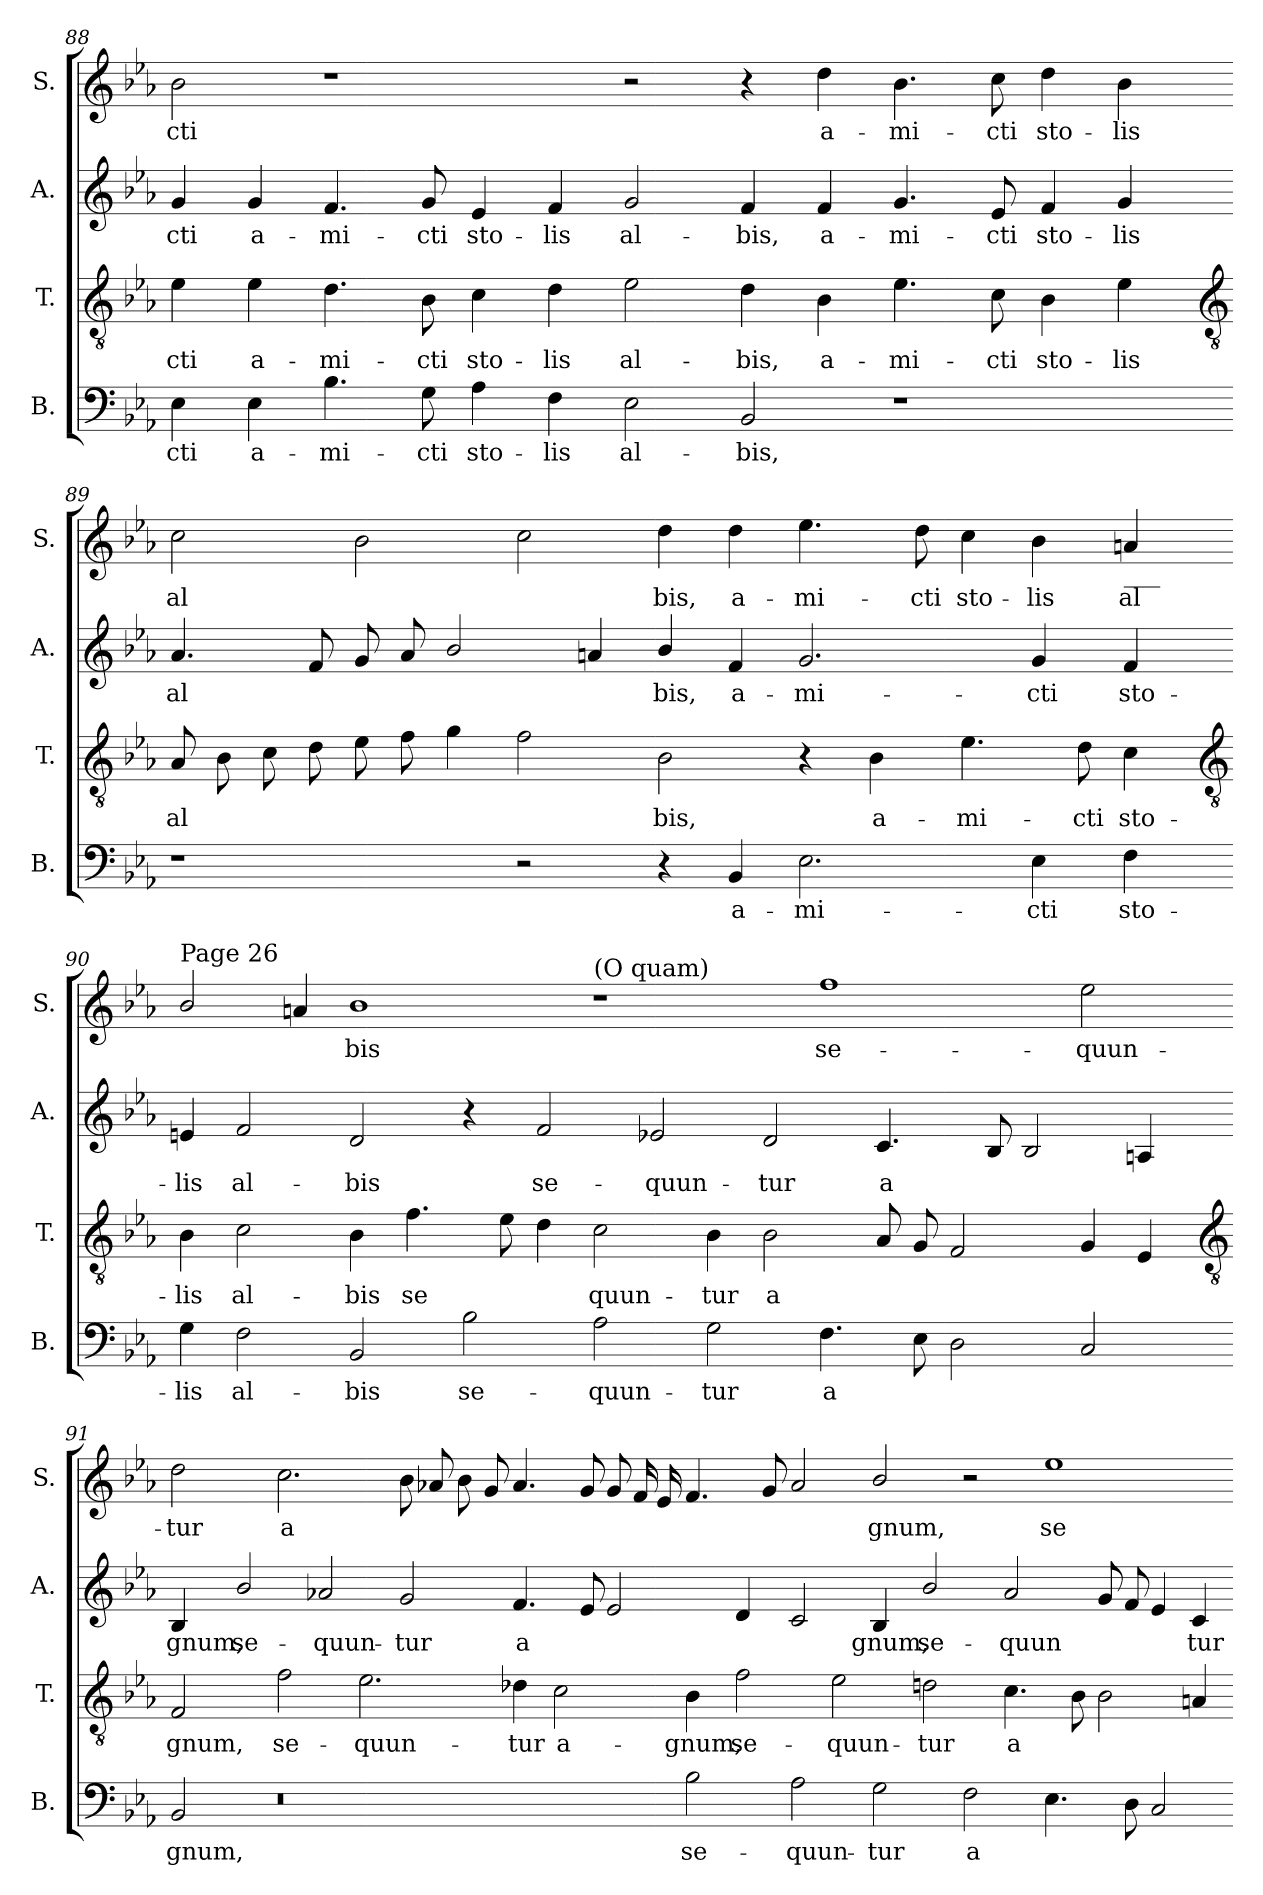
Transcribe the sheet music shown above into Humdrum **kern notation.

**kern	**text	**kern	**text	**kern	**text	**kern	**text
*part4	*part4	*part3	*part3	*part2	*part2	*part1	*part1
*staff4	*staff4	*staff3	*staff3	*staff2	*staff2	*staff1	*staff1
*I"B.	*	*I"T.	*	*I"A.	*	*I"S.	*
*I'B.	*	*I'T.	*	*I'A.	*	*I'S.	*
!!LO:LB:g=z
*clefF4	*	*clefGv2	*	*clefG2	*	*clefG2	*
*k[b-e-a-]	*	*k[b-e-a-]	*	*k[b-e-a-]	*	*k[b-e-a-]	*
*E-:	*	*E-:	*	*E-:	*	*E-:	*
=88	=88	=88	=88	=88	=88	=88	=88
!	!LO:LY:b	!	!LO:LY:b	!	!LO:LY:b	!	!LO:LY:b
4E-	-cti	4e-	cti	4g	cti	2b-	-cti
!	!LO:LY:b	!	!LO:LY:b	!	!LO:LY:b	!	!
4E-	a-	4e-	a-	4g	a-	.	.
!	!LO:LY:b	!	!LO:LY:b	!	!LO:LY:b	!	!
4.B-	-mi-	4.d	-mi-	4.f	-mi-	1r	.
!	!LO:LY:b	!	!LO:LY:b	!	!LO:LY:b	!	!
8G	-cti	8B-	-cti	8g	-cti	.	.
!	!LO:LY:b	!	!LO:LY:b	!	!LO:LY:b	!	!
4A-	sto-	4c	sto-	4e-	sto-	.	.
!	!LO:LY:b	!	!LO:LY:b	!	!LO:LY:b	!	!
4F	-lis	4d	-lis	4f	-lis	.	.
!	!LO:LY:b	!	!LO:LY:b	!	!LO:LY:b	!	!
2E-	al-	2e-	al-	2g	al-	2r	.
!	!LO:LY:b	!	!LO:LY:b	!	!LO:LY:b	!	!
2BB-	-bis,	4d	-bis,	4f	-bis,	4r	.
!	!	!	!LO:LY:b	!	!LO:LY:b	!	!LO:LY:b
.	.	4B-	a-	4f	a-	4dd	a-
!	!	!	!LO:LY:b	!	!LO:LY:b	!	!LO:LY:b
1r	.	4.e-	-mi-	4.g	-mi-	4.b-	-mi-
!	!	!	!LO:LY:b	!	!LO:LY:b	!	!LO:LY:b
.	.	8c	-cti	8e-	-cti	8cc	-cti
!	!	!	!LO:LY:b	!	!LO:LY:b	!	!LO:LY:b
.	.	4B-	sto-	4f	sto-	4dd	sto-
!	!	!	!LO:LY:b	!	!LO:LY:b	!	!LO:LY:b
.	.	4e-	-lis	4g	-lis	4b-	-lis
!!LO:LB:g=z
=89-	=89-	=89-	=89-	=89-	=89-	=89-	=89-
*	*	*clefGv2	*	*	*	*	*
!	!	!	!LO:LY:b	!	!LO:LY:b	!	!LO:LY:b
1r	.	8A-	al	4.a-	al	2cc	al
.	.	8B-	.	.	.	.	.
.	.	8c	.	.	.	.	.
.	.	8d	.	8f	.	.	.
.	.	8e-	.	8g	.	2b-	.
.	.	8f	.	8a-/	.	.	.
.	.	4g	.	2b-/	.	.	.
2r	.	2f	.	.	.	2cc	.
.	.	.	.	4an/	.	.	.
!	!	!	!LO:LY:b	!	!LO:LY:b	!	!LO:LY:b
4r	.	2B-	bis,	4b-/	bis,	4dd	bis,
!	!LO:LY:b	!	!	!	!LO:LY:b	!	!LO:LY:b
4BB-	a-	.	.	4f	a-	4dd	a-
!	!LO:LY:b	!	!	!	!LO:LY:b	!	!LO:LY:b
2.E-	-mi-	4r	.	2.g	-mi-	4.ee-	-mi-
!	!	!	!LO:LY:b	!	!	!	!
.	.	4B-	a-	.	.	.	.
!	!	!	!	!	!	!	!LO:LY:b
.	.	.	.	.	.	8dd	-cti
!	!	!	!LO:LY:b	!	!	!	!LO:LY:b
.	.	4.e-	-mi-	.	.	4cc	sto-
!	!LO:LY:b	!	!	!	!LO:LY:b	!	!LO:LY:b
4E-	-cti	.	.	4g	-cti	4b-	-lis
!	!	!	!LO:LY:b	!	!	!	!
.	.	8d	-cti	.	.	.	.
!	!	!	!	!	!	!LO:TX:b:t=___	!
!	!LO:LY:b	!	!LO:LY:b	!	!LO:LY:b	!	!LO:LY:b
4F	sto-	4c	sto-	4f	sto-	4an	al
!!LO:LB:g=z
=90-	=90-	=90-	=90-	=90-	=90-	=90-	=90-
*	*	*clefGv2	*	*	*	*	*
!	!	!	!	!	!	!LO:TX:a:t=Page 26	!
!	!LO:LY:b	!	!LO:LY:b	!	!LO:LY:b	!	!
4G	-lis	4B-	-lis	4en	-lis	2b-/	.
!	!LO:LY:b	!	!LO:LY:b	!	!LO:LY:b	!	!
2F	al-	2c	al-	2f	al-	.	.
.	.	.	.	.	.	4an	.
!	!LO:LY:b	!	!LO:LY:b	!	!LO:LY:b	!	!LO:LY:b
2BB-	-bis	4B-	-bis	2d	-bis	1b-	bis
!	!	!	!LO:LY:b	!	!	!	!
.	.	4.f	se	.	.	.	.
!	!LO:LY:b	!	!	!	!	!	!
2B-	se-	.	.	4r	.	.	.
.	.	8e-	.	.	.	.	.
!	!	!	!	!	!LO:LY:b	!	!
.	.	4d	.	2f	se-	.	.
!	!	!	!	!	!	!LO:TX:a:t=(O quam)	!
!	!LO:LY:b	!	!LO:LY:b	!	!	!	!
2A-	-quun-	2c	quun-	.	.	1r	.
!	!	!	!	!	!LO:LY:b	!	!
.	.	.	.	2e-X	-quun-	.	.
!	!LO:LY:b	!	!LO:LY:b	!	!	!	!
2G	-tur	4B-	-tur	.	.	.	.
!	!	!	!LO:LY:b	!	!LO:LY:b	!	!
.	.	2B-	a	2d	-tur	.	.
!	!LO:LY:b	!	!	!	!	!	!LO:LY:b
4.F	a	.	.	.	.	1ff	se-
!	!	!	!	!	!LO:LY:b	!	!
.	.	8A-	.	4.c	a	.	.
8E-	.	8G	.	.	.	.	.
2D	.	2F	.	.	.	.	.
.	.	.	.	8B-	.	.	.
.	.	.	.	2B-	.	.	.
!	!	!	!	!	!	!	!LO:LY:b
2C	.	4G	.	.	.	2ee-	-quun-
.	.	4E-	.	4An	.	.	.
!!LO:LB:g=z
=91-	=91-	=91-	=91-	=91-	=91-	=91-	=91-
*	*	*clefGv2	*	*	*	*	*
!	!LO:LY:b	!	!LO:LY:b	!	!LO:LY:b	!	!LO:LY:b
2BB-	gnum,	2F	gnum,	4B-	gnum,	2dd	-tur
!	!	!	!	!	!LO:LY:b	!	!
.	.	.	.	2b-/	se-	.	.
!	!	!	!LO:LY:b	!	!	!	!LO:LY:b
0r	.	2f	se-	.	.	2.cc	a
!	!	!	!	!	!LO:LY:b	!	!
.	.	.	.	2a-	-quun-	.	.
!	!	!	!LO:LY:b	!	!	!	!
.	.	2.e-	-quun-	.	.	.	.
!	!	!	!	!	!LO:LY:b	!	!
.	.	.	.	2g	-tur	8b-	.
.	.	.	.	.	.	8a-	.
.	.	.	.	.	.	8b-	.
.	.	.	.	.	.	8g	.
!	!	!	!LO:LY:b	!	!LO:LY:b	!	!
.	.	4d-X	-tur	4.f	a	4.a-	.
!	!	!	!LO:LY:b	!	!	!	!
.	.	2c	a-	.	.	.	.
.	.	.	.	8e-	.	8g	.
.	.	.	.	2e-	.	8g	.
.	.	.	.	.	.	16f	.
.	.	.	.	.	.	16e-	.
!	!LO:LY:b	!	!LO:LY:b	!	!	!	!
2B-	se-	4B-	-gnum,	.	.	4.f	.
!	!	!	!LO:LY:b	!	!	!	!
.	.	2f	se-	4d	.	.	.
.	.	.	.	.	.	8g	.
!	!LO:LY:b	!	!	!	!	!	!
2A-	-quun-	.	.	2c	.	2a-	.
!	!	!	!LO:LY:b	!	!	!	!
.	.	2e-	-quun-	.	.	.	.
!	!LO:LY:b	!	!	!	!LO:LY:b	!	!LO:LY:b
2G	-tur	.	.	4B-	gnum,	2b-/	gnum,
!	!	!	!LO:LY:b	!	!LO:LY:b	!	!
.	.	2dn	-tur	2b-/	se-	.	.
!	!LO:LY:b	!	!	!	!	!	!
2F	a	.	.	.	.	2r	.
!	!	!	!LO:LY:b	!	!LO:LY:b	!	!
.	.	4.c	a	2a-	-quun	.	.
!	!	!	!	!	!	!	!LO:LY:b
4.E-	.	.	.	.	.	1ee-	se-
.	.	8B-	.	.	.	.	.
.	.	2B-	.	8g	.	.	.
8D	.	.	.	8f	.	.	.
2C	.	.	.	4e-	.	.	.
!	!	!	!	!	!LO:LY:b	!	!
.	.	4An	.	4c	tur	.	.
=-	=-	=-	=-	=-	=-	=-	=-
*-	*-	*-	*-	*-	*-	*-	*-
